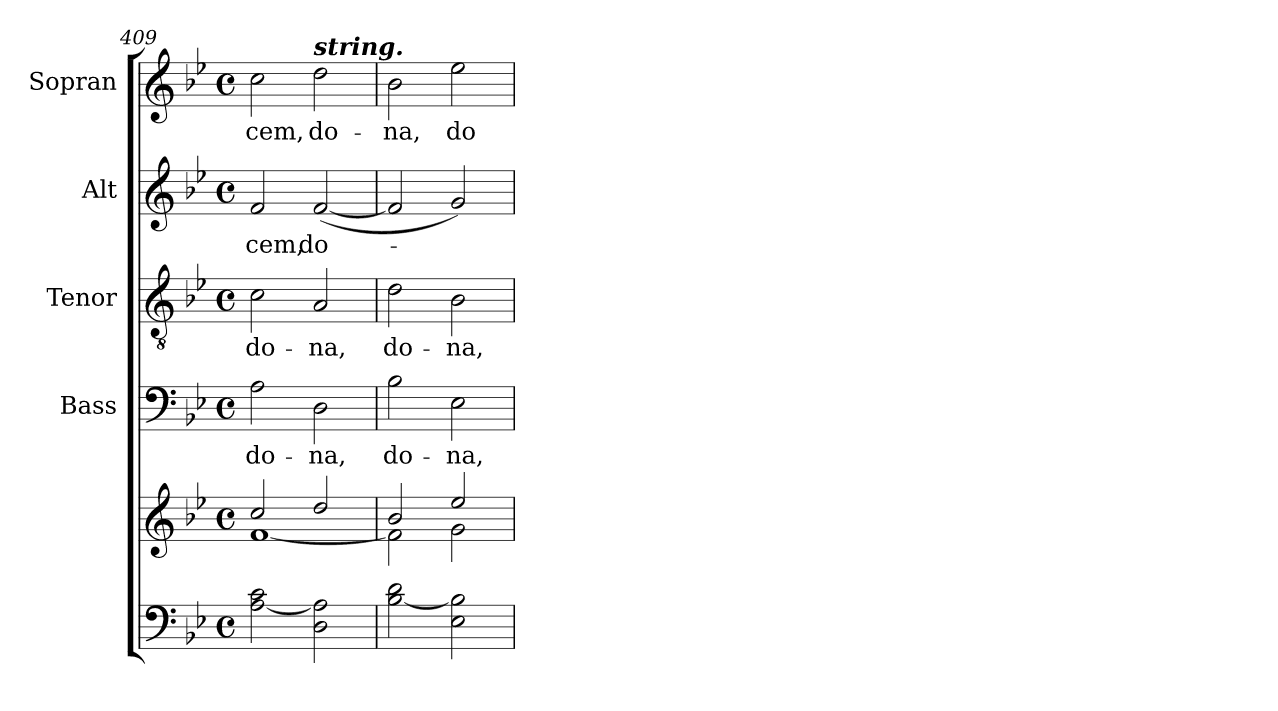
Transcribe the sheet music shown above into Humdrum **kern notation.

**kern	**kern	**kern	**text	**kern	**text	**kern	**text	**kern	**text
*part5	*part5	*part4	*part4	*part3	*part3	*part2	*part2	*part1	*part1
*staff6	*staff5	*staff4	*staff4	*staff3	*staff3	*staff2	*staff2	*staff1	*staff1
*	*	*I"Bass	*	*I"Tenor	*	*I"Alt	*	*I"Sopran	*
*	*	*I'B.	*	*I'T.	*	*I'A.	*	*I'S.	*
*clefF4	*clefG2	*clefF4	*	*clefGv2	*	*clefG2	*	*clefG2	*
*k[b-e-]	*k[b-e-]	*k[b-e-]	*	*k[b-e-]	*	*k[b-e-]	*	*k[b-e-]	*
*B-:	*B-:	*B-:	*	*B-:	*	*B-:	*	*B-:	*
*M4/4	*M4/4	*M4/4	*	*M4/4	*	*M4/4	*	*M4/4	*
*met(c)	*met(c)	*met(c)	*	*met(c)	*	*met(c)	*	*met(c)	*
=409	=409	=409	=409	=409	=409	=409	=409	=409	=409
*	*^	*	*	*	*	*	*	*	*
!	!	!	!	!LO:LY:b	!	!LO:LY:b	!	!LO:LY:b	!	!LO:LY:b
[2A\ 2c\	2cc/	[<1f	2A\	do-	2c\	do-	2f/	-cem,	2cc\	-cem,
!	!	!	!	!	!	!	!	!	!LO:TX:a:Bi:t=string.	!
!	!	!	!	!LO:LY:b	!	!LO:LY:b	!	!LO:LY:b	!	!LO:LY:b
2D\ 2A\]	2dd/	.	2D\	-na,	2A/	-na,	(<[2f/	do-	2dd\	do-
!!LO:PB:g=z
=410	=410	=410	=410	=410	=410	=410	=410	=410	=410	=410
!	!	!	!	!LO:LY:b	!	!LO:LY:b	!	!	!	!LO:LY:b
[2B-\ 2d\	2b-/	2f\]	2B-\	do-	2d\	do-	2f/]	.	2b-\	-na,
!	!	!	!	!LO:LY:b	!	!LO:LY:b	!	!	!	!LO:LY:b
2E-\ 2B-\]	2ee-/	2g\	2E-\	-na,	2B-\	-na,	2g/)	.	2ee-\	do-
*	*v	*v	*	*	*	*	*	*	*	*
=	=	=	=	=	=	=	=	=	=
*-	*-	*-	*-	*-	*-	*-	*-	*-	*-
